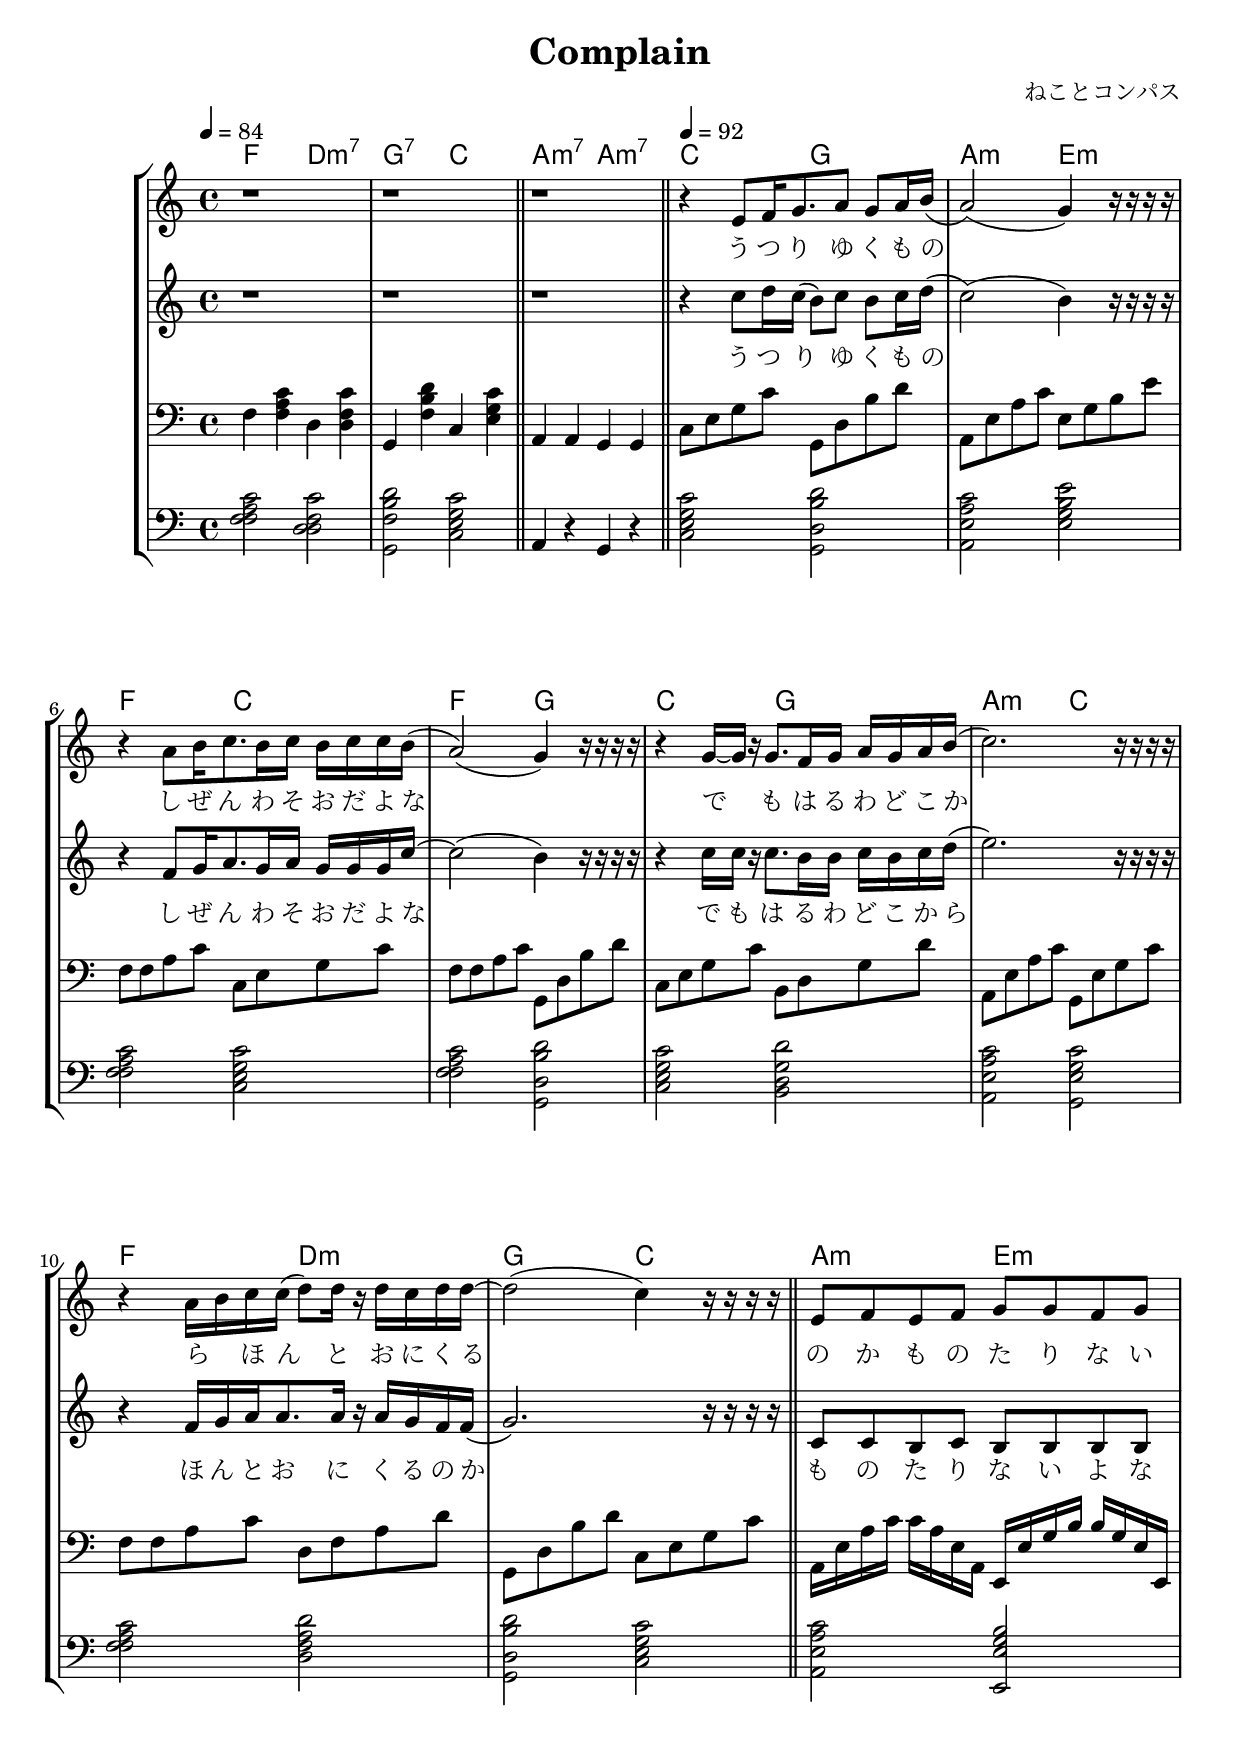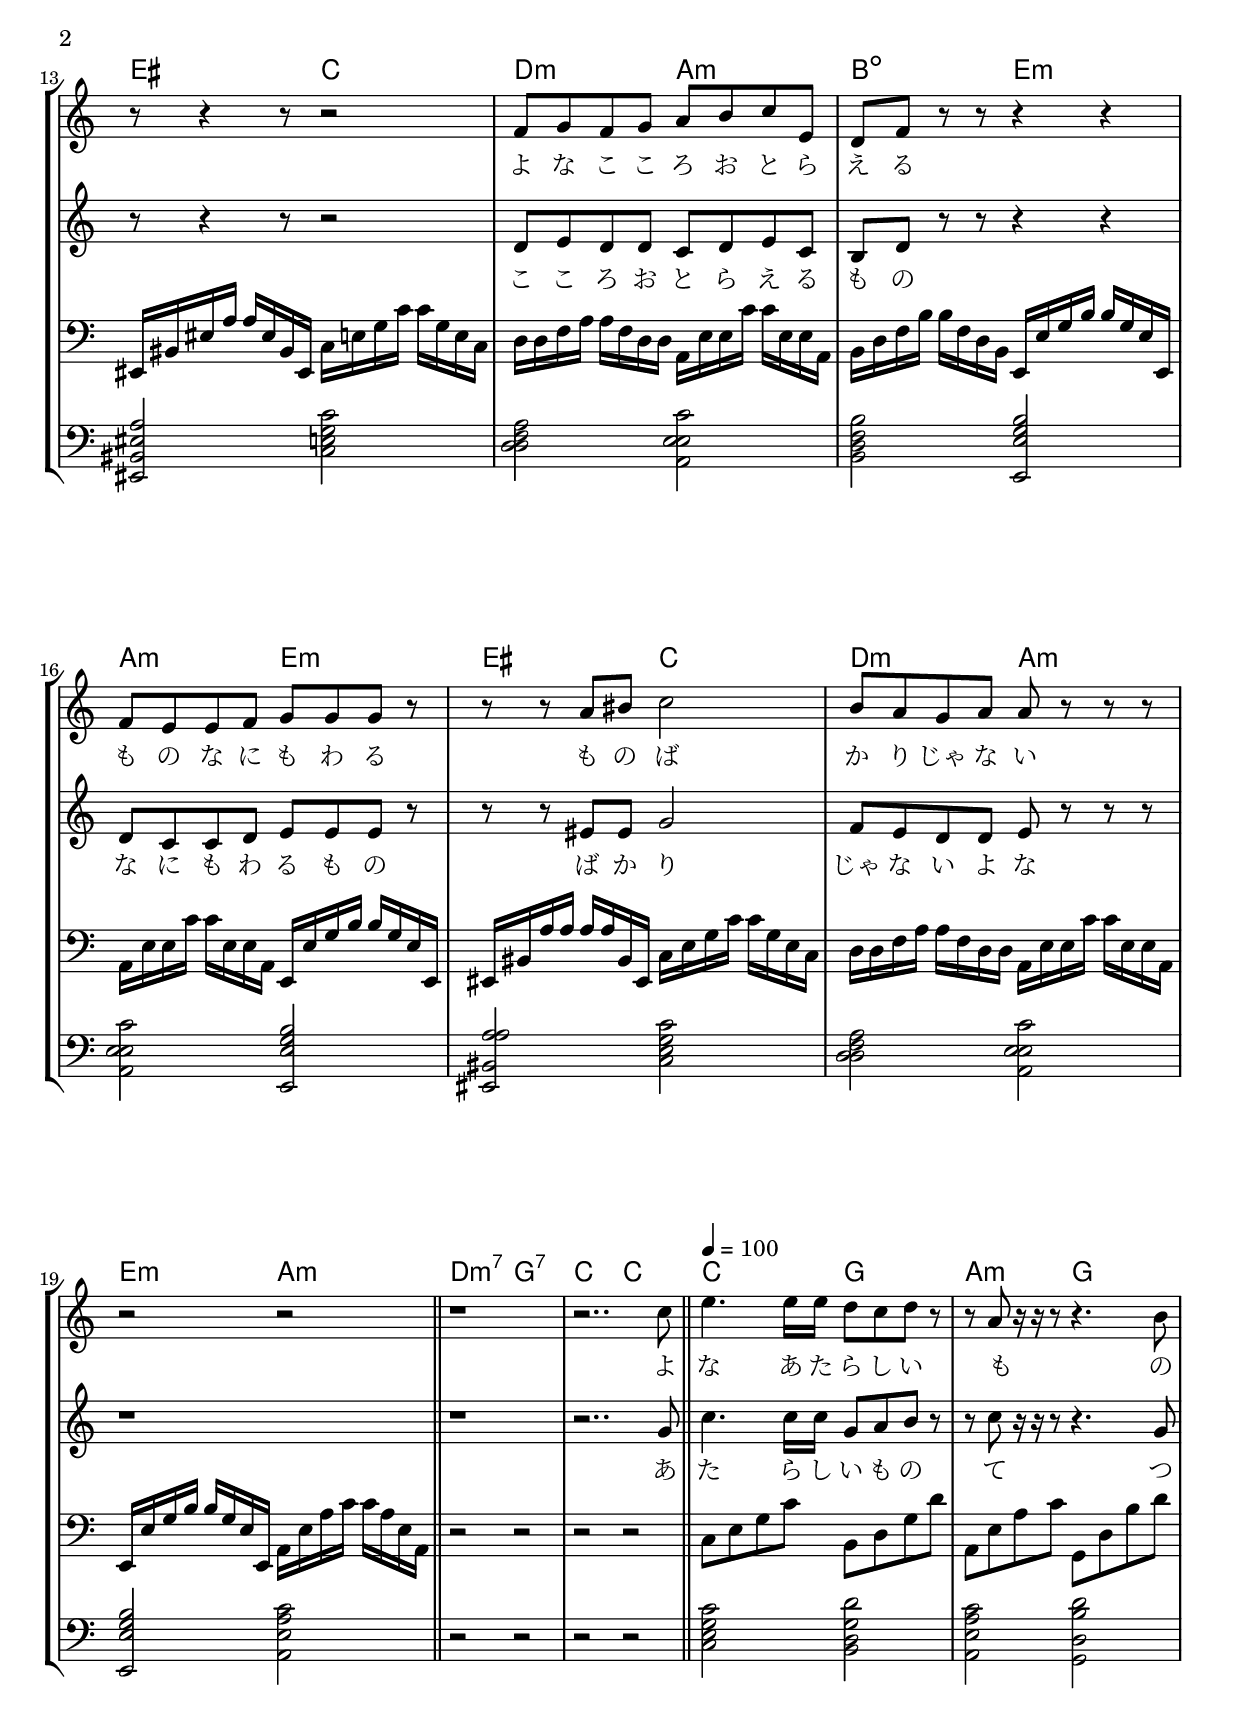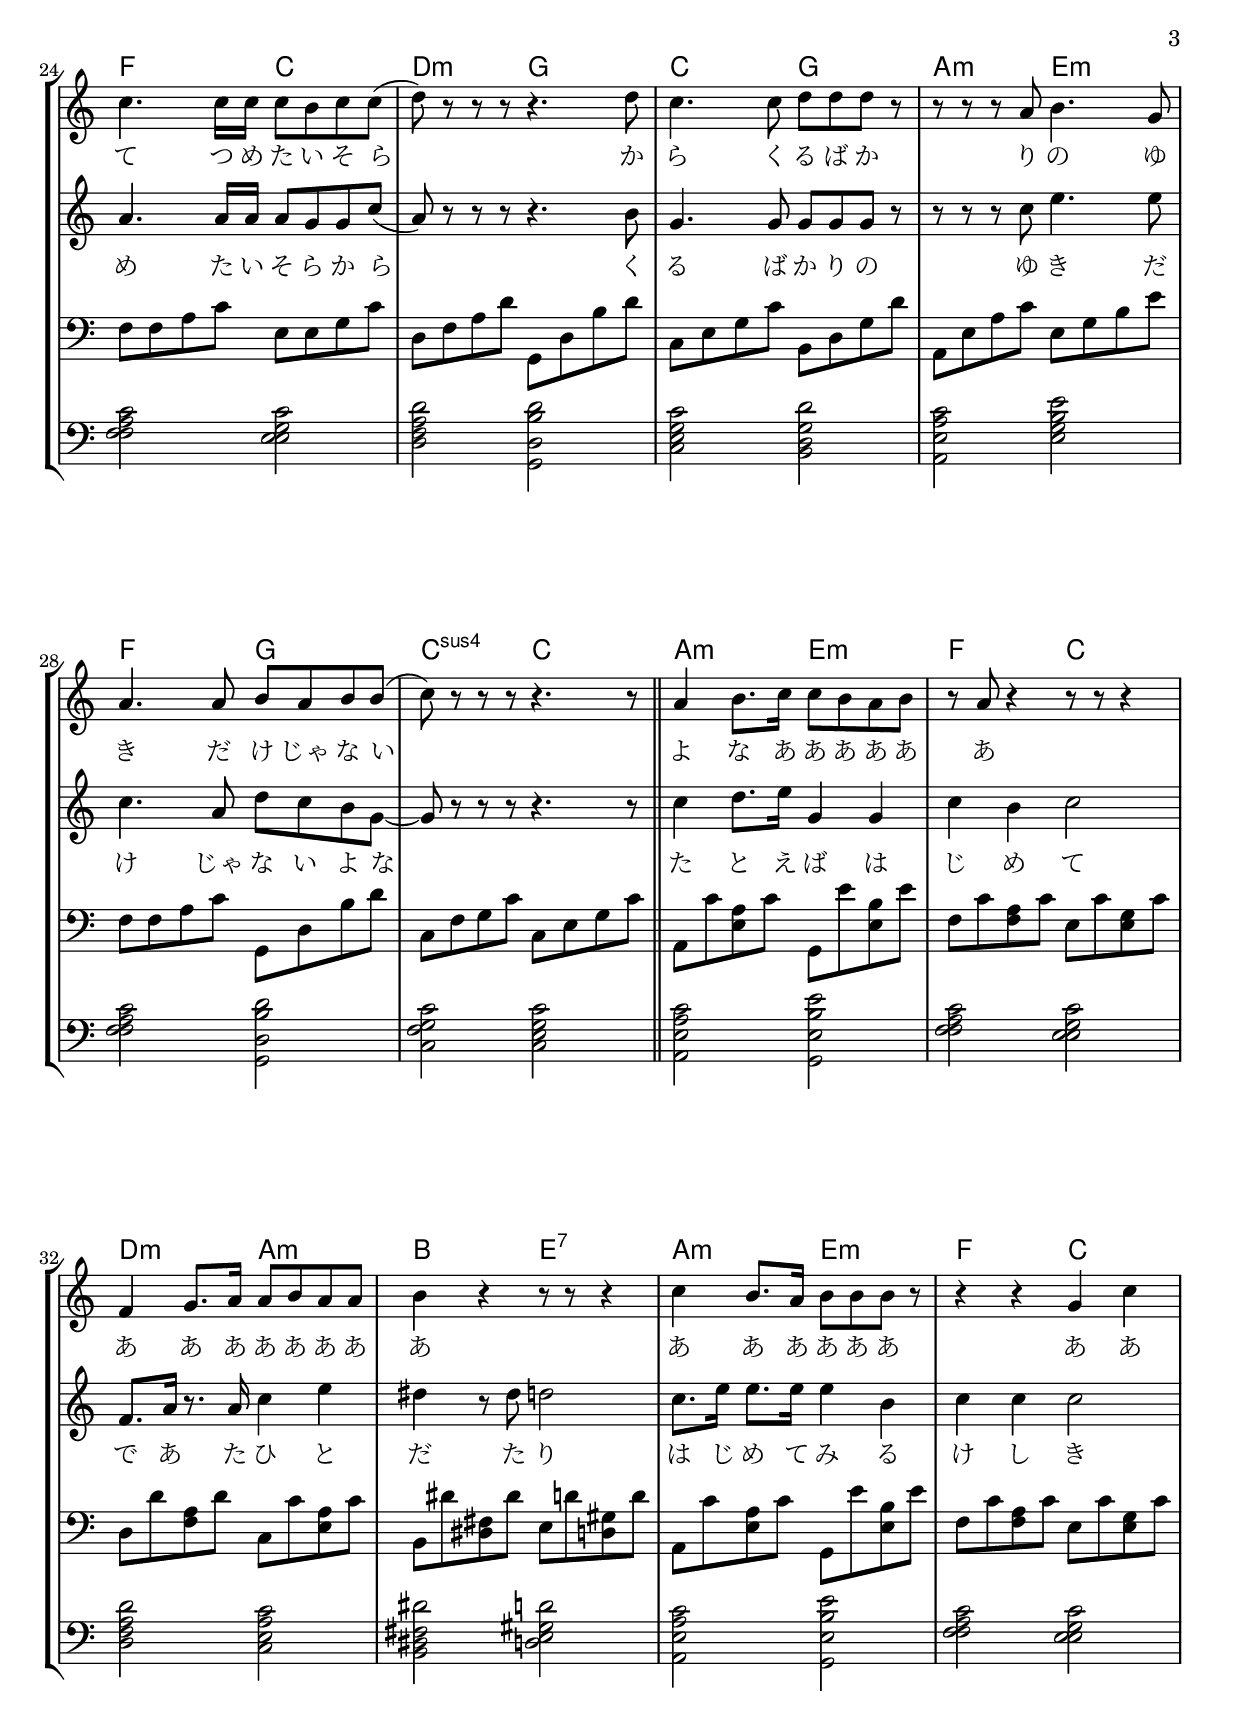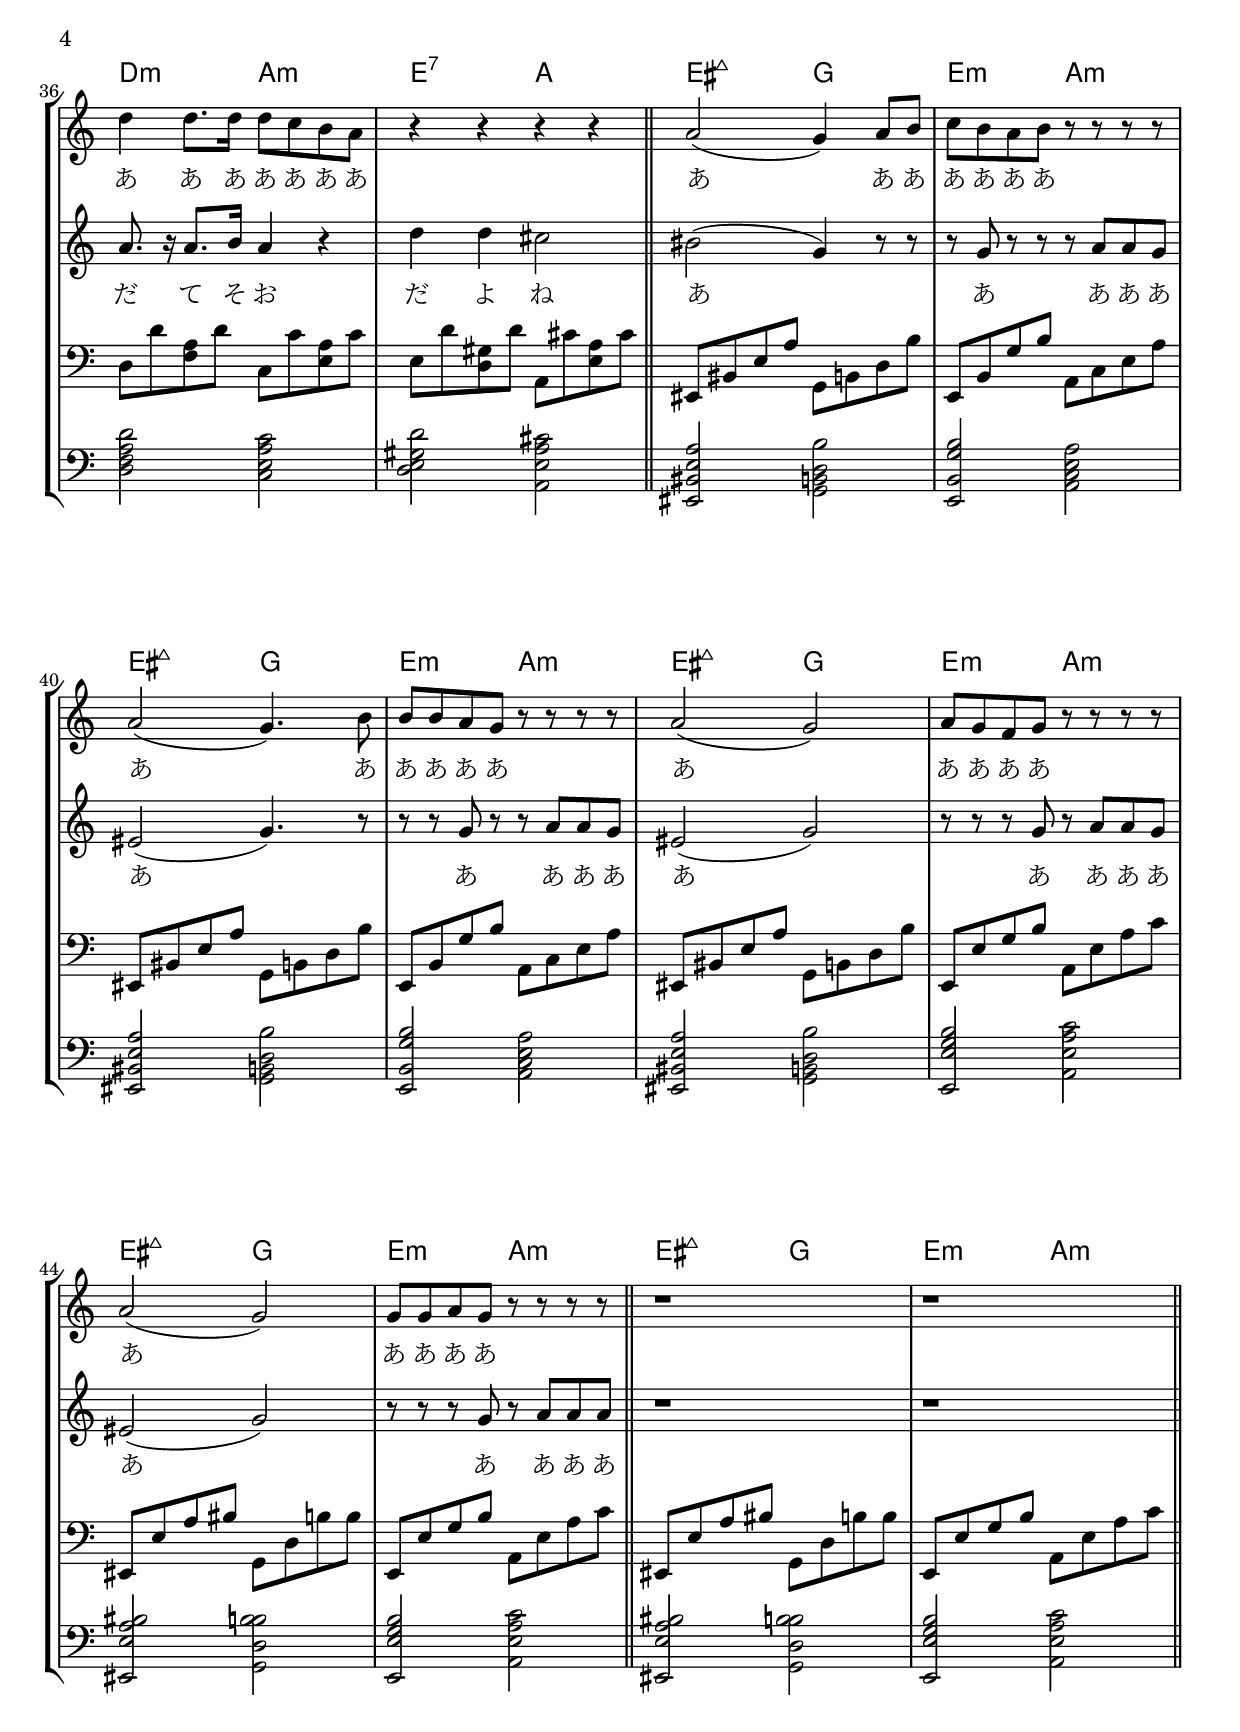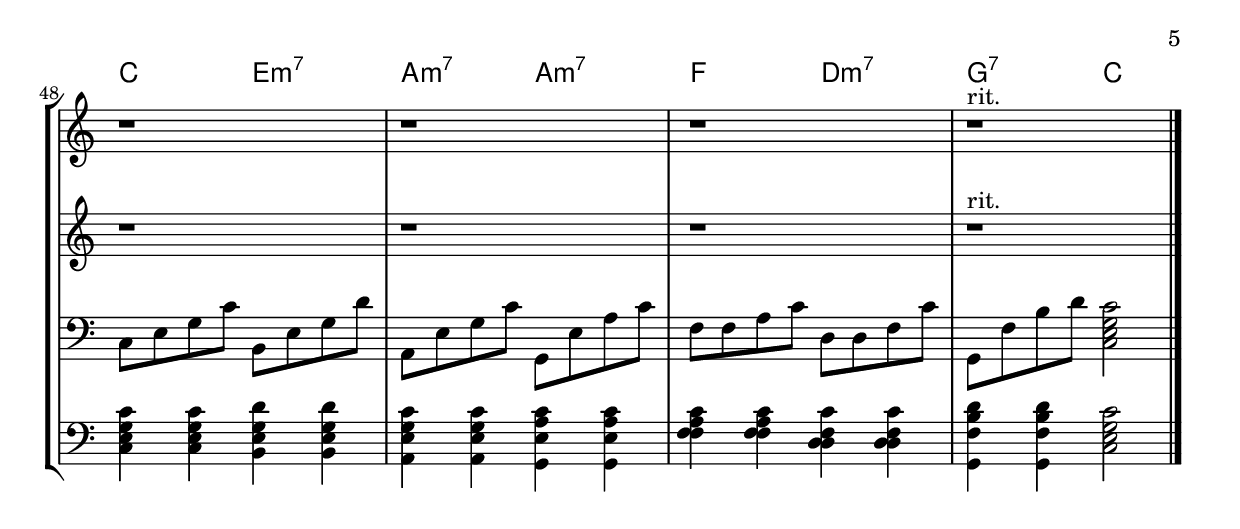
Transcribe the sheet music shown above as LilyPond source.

\version "2.12.1"

\header {
	title = \markup {Complain}
	composer = \markup \center-column {ねことコンパス}
}

harmony = \chordmode {
	f2 d:min7 g:7 c 

	a:min7 a:min7 

	c g a:m e:m f c f g c g a:m c f d:m g c 

	a:m e:m eis c d:m a:m b:dim e:m a:m e:m eis c d:m a:m e:m a:m 

	d:min7 g:7 c c 

	c g a:m g f c d:m g c g a:m e:m f g c:sus4 c 

	a:m e:m f c d:m a:m b e:7 a:m e:m f c d:m a:m e:7 a 

	eis:maj7 g e:m a:m eis:maj7 g e:m a:m eis:maj7 g e:m a:m eis:maj7 g e:m a:m 

	eis:maj7 g e:m a:m 

	c e:min7 a:min7 a:min7 f d:min7 g:7 c 
}

melody = {
	\key c \major
	\tempo 4 = 84
	r1 | r1   
	r1   
	\set Staff.midiInstrument = #"mmi0.45"
		\tempo 4 = 92
r4 e'8  f'16  g'8.  a'8  g'8  a'16  b'16 
	(a'2)  (g'4)  r16  r16  r16  r16 
	r4  a'8  b'16  c''8.  b'16  c''16  b'16  c''16  c''16  b'16 
	(a'2)  (g'4)  r16  r16  r16  r16~ 
	r4  g'16  g'16  r16  g'8.  f'16  g'16  a'16  g'16  a'16  b'16 
	(c''2.)  r16  r16  r16  r16~ 
	r4  a'16  b'16  c''16  c''16  (d''8)  d''16  r16  d''16  c''16  d''16  d''16~ 
	d''2  (c''4)  r16  r16  r16  r16
	\set Staff.midiInstrument = #"mmi0.45"
	e'8  f'8  e'8  f'8  g'8  g'8  f'8  g'8 
	r8  r4  r8  r2 
	f'8  g'8  f'8  g'8  a'8  b'8  c''8  e'8 
	d'8  f'8  r8  r8  r4  r4 
	f'8  e'8  e'8  f'8  g'8  g'8  g'8  r8 
	r8  r8  a'8  bis'8  c''2 
	b'8  a'8  g'8  a'8  a'8  r8  r8  r8 
	r2  r2
	r1 | r2.. 
	\set Staff.midiInstrument = #"mmi0.45"
	c''8 
		\tempo 4 = 100
e''4.  e''16  e''16  d''8  c''8  d''8  r8~ 
	r8  a'8  r16  r16  r8  r4.  b'8 
	c''4.  c''16  c''16  c''8  b'8  c''8  c''8 
	(d''8)  r8  r8  r8  r4.  d''8 
	c''4.  c''8  d''8  d''8  d''8  r8 
	r8  r8  r8  a'8  b'4.  g'8 
	a'4.  a'8  b'8  a'8  b'8  b'8 
	(c''8)  r8  r8  r8  r4.  	r8 	\set Staff.midiInstrument = #"FX 4 (atmosphere)"
	a'4  b'8.  c''16  c''8  b'8  a'8  b'8 
	r8  a'8  r4  r8  r8  r4 
	f'4  g'8.  a'16  a'8  b'8  a'8  a'8 
	b'4  r4  r8  r8  r4 
	c''4  b'8.  a'16  b'8  b'8  b'8  r8 
	r4  r4  g'4  c''4 
	d''4  d''8.  d''16  d''8  c''8  b'8  a'8 
	r4  r4  r4  r4
	\set Staff.midiInstrument = #"Pad 4 (choir)"
	a'2  (g'4)  a'8  b'8 
	c''8  b'8  a'8  b'8  r8  r8  r8  r8 
	a'2  (g'4.)  b'8 
	b'8  b'8  a'8  g'8  r8  r8  r8  r8 
	a'2  (g'2) 
	a'8  g'8  f'8  g'8  r8  r8  r8  r8 
	a'2  (g'2) 
	g'8  g'8  a'8  g'8  r8  r8  r8  r8
	r1 | r1   
	r1 | r1 | r1 | r1^"rit." \bar "|."
}

words = \lyricmode {
	
	
	う  つ  り  ゆ  く  も  の  し  ぜ  ん  わ  そ  お  だ  よ  な  で  も  は  る  わ  ど  こ  か  ら  ほ  ん  と  お  に  く  る  の  か  
	も  の  た  り  な  い  よ  な  こ  こ  ろ  お  と  ら  え  る  も  の  な  に  も  わ  る  も  の  ば  か  り  じゃ  な  い  よ  な  
	
	あ  た  ら  し  い  も  の  て  つ  め  た  い  そ  ら  か  ら  く  る  ば  か  り  の  ゆ  き  だ  け  じゃ  な  い  よ  な  
	あ  あ  あ  あ  あ  あ  あ  あ  あ  あ  あ  あ  あ  あ  あ  あ  あ  あ  あ  あ  あ  あ  あ  あ  あ  あ  あ  あ  あ  あ  あ  
	あ  あ  あ  あ  あ  あ  あ  あ  あ  あ  あ  あ  あ  あ  あ  あ  あ  あ  あ  あ  あ  あ  あ  
	
	
}

secondmelody = {
	\key c \major
	\tempo 4 = 84
	r1 | r1   
	r1   
	\set Staff.midiInstrument = #"fss0.35"
		\tempo 4 = 92
r4 c''8  d''16  c''16  (b'8)  c''8  b'8  c''16  d''16 
	(c''2)  (b'4)  r16  r16  r16  r16 
	r4  f'8  g'16  a'8.  g'16  a'16  g'16  g'16  g'16  c''16~ 
	c''2  (b'4)  r16  r16  r16  r16 
	r4  c''16  c''16  r16  c''8.  b'16  b'16  c''16  b'16  c''16  d''16 
	(e''2.)  r16  r16  r16  r16 
	r4  f'16  g'16  a'16  a'8.  a'16  r16  a'16  g'16  f'16  f'16 
	(g'2.)  r16  r16  r16  r16
	\set Staff.midiInstrument = #"fss0.35"
	c'8  c'8  b8  c'8  b8  b8  b8  b8 
	r8  r4  r8  r2 
	d'8  e'8  d'8  d'8  c'8  d'8  e'8  c'8 
	b8  d'8  r8  r8  r4  r4 
	d'8  c'8  c'8  d'8  e'8  e'8  e'8  r8 
	r8  r8  eis'8  eis'8  g'2 
	f'8  e'8  d'8  d'8  e'8  r8  r8  r8 
	r1
	r1 | r2.. 
	\set Staff.midiInstrument = #"fss0.35"
	g'8 
		\tempo 4 = 100
c''4.  c''16  c''16  g'8  a'8  b'8  r8 
	r8  c''8  r16  r16  r8  r4.  g'8 
	a'4.  a'16  a'16  a'8  g'8  g'8  c''8 
	(a'8)  r8  r8  r8  r4.  b'8 
	g'4.  g'8  g'8  g'8  g'8  r8 
	r8  r8  r8  c''8  e''4.  e''8 
	c''4.  a'8  d''8  c''8  b'8  g'8~ 
	g'8  r8  r8  r8  r4.  	r8 	\set Staff.midiInstrument = #"fss0.35"
	c''4  d''8.  e''16  g'4  g'4 
	c''4  b'4  c''2 
	f'8.  a'16  r8.  a'16  c''4  e''4 
	dis''4  r8  dis''8  d''2 
	c''8.  e''16  e''8.  e''16  e''4  b'4 
	c''4  c''4  c''2 
	a'8.  r16  a'8.  b'16  a'4  r4 
	d''4  d''4  cis''2
	\set Staff.midiInstrument = #"Pad 4 (choir)"
	bis'2  (g'4)  r8  r8 
	r8  g'8  r8  r8  r8  a'8  a'8  g'8 
	eis'2  (g'4.)  r8 
	r8  r8  g'8  r8  r8  a'8  a'8  g'8 
	eis'2  (g'2) 
	r8  r8  r8  g'8  r8  a'8  a'8  g'8 
	eis'2  (g'2) 
	r8  r8  r8  g'8  r8  a'8  a'8  a'8
	r1 | r1   
	r1 | r1 | r1 | r1^"rit." \bar "|."
}

secondwords = \lyricmode {
	
	
	う  つ  り  ゆ  く  も  の  し  ぜ  ん  わ  そ  お  だ  よ  な  で  も  は  る  わ  ど  こ  か  ら  ほ  ん  と  お  に  く  る  の  か  
	も  の  た  り  な  い  よ  な  こ  こ  ろ  お  と  ら  え  る  も  の  な  に  も  わ  る  も  の  ば  か  り  じゃ  な  い  よ  な  
	
	あ  た  ら  し  い  も  の  て  つ  め  た  い  そ  ら  か  ら  く  る  ば  か  り  の  ゆ  き  だ  け  じゃ  な  い  よ  な  
	た  と  え  ば  は  じ  め  て  で  あ  た  ひ  と  だ  た  り  は  じ  め  て  み  る  け  し  き  だ  て  そ  お  だ  よ  ね  
	あ  あ  あ  あ  あ  あ  あ  あ  あ  あ  あ  あ  あ  あ  あ  あ  あ  あ  あ  あ  
	
	
}

tempochange = {
	\tempo 4 = 84
	r1 | r1 \bar "||"
	\tempo 4 = 84
	r1 \bar "||"
	\tempo 4 = 92
	r1 | r1 | r1 | r1 | r1 | r1 | r1 | r1 \bar "||"
	\tempo 4 = 92
	r1 | r1 | r1 | r1 | r1 | r1 | r1 | r1 \bar "||"
	\tempo 4 = 92
	r1 | r1 \bar "||"
	\tempo 4 = 100
	r1 | r1 | r1 | r1 | r1 | r1 | r1 | r1 \bar "||"
	\tempo 4 = 100
	r1 | r1 | r1 | r1 | r1 | r1 | r1 | r1 \bar "||"
	\tempo 4 = 100
	r1 | r1 | r1 | r1 | r1 | r1 | r1 | r1 \bar "||"
	\tempo 4 = 100
	r1 | r1 \bar "||"
	\tempo 4 = 100
	r1 | r1 | r1 | \tempo 4 = 75 r2 \tempo 4 = 66 r2 \bar "|."
}

mainacc = {
	\clef bass
	\set Staff.midiInstrument = #"Viola"
	\key c \major
	\tempo 4 = 84
	f4 <f a c'>4
	d4 <d f c'>4
	g,4 <f b d'>4
	c4 <e g c'>4
	\bar "||"

	\set Staff.midiInstrument = #"Acoustic grand"
	a,4 a,4
	g,4 g,4
	\bar "||"

	\set Staff.midiInstrument = #"Cello"
	\tempo 4 = 92
	c8 e8 g8 c'8
	g,8 d8 b8 d'8
	a,8 e8 a8 c'8
	e8 g8 b8 e'8
	f8 f8 a8 c'8
	c8 e8 g8 c'8
	f8 f8 a8 c'8
	g,8 d8 b8 d'8
	c8 e8 g8 c'8
	b,8 d8 g8 d'8
	a,8 e8 a8 c'8
	g,8 e8 g8 c'8
	f8 f8 a8 c'8
	d8 f8 a8 d'8
	g,8 d8 b8 d'8
	c8 e8 g8 c'8
	\bar "||"

	\set Staff.midiInstrument = #"Acoustic Guitar (steel)"
	a,16 e a c' c' a e a,
	e,16 e g b b g e e,
	eis,16 bis, eis a a eis bis, eis,
	c16 e g c' c' g e c
	d16 d f a a f d d
	a,16 e e c' c' e e a,
	b,16 d f b b f d b,
	e,16 e g b b g e e,
	a,16 e e c' c' e e a,
	e,16 e g b b g e e,
	eis,16 bis, a a a a bis, eis,
	c16 e g c' c' g e c
	d16 d f a a f d d
	a,16 e e c' c' e e a,
	e,16 e g b b g e e,
	a,16 e a c' c' a e a,
	\bar "||"

	\set Staff.midiInstrument = #"Acoustic grand"
	r2
	r2
	r2
	r2
	\bar "||"

	\set Staff.midiInstrument = #"Electric Grand"
	\tempo 4 = 100
	c8 e8 g8 c'8
	b,8 d8 g8 d'8
	a,8 e8 a8 c'8
	g,8 d8 b8 d'8
	f8 f8 a8 c'8
	e8 e8 g8 c'8
	d8 f8 a8 d'8
	g,8 d8 b8 d'8
	c8 e8 g8 c'8
	b,8 d8 g8 d'8
	a,8 e8 a8 c'8
	e8 g8 b8 e'8
	f8 f8 a8 c'8
	g,8 d8 b8 d'8
	c8 f8 g8 c'8
	c8 e8 g8 c'8
	\bar "||"

	\set Staff.midiInstrument = #"Electric Grand"
	a,8 c' <e a> c'
	g,8 e' <e b> e'
	f8 c' <f a> c'
	e8 c' <e g> c'
	d8 d' <f a> d'
	c8 c' <e a> c'
	b,8 dis' <dis fis> dis'
	e8 d' <d gis> d'
	a,8 c' <e a> c'
	g,8 e' <e b> e'
	f8 c' <f a> c'
	e8 c' <e g> c'
	d8 d' <f a> d'
	c8 c' <e a> c'
	e8 d' <d gis> d'
	a,8 cis' <e a> cis'
	\bar "||"

	\set Staff.midiInstrument = #"Acoustic grand"
	eis,8 bis,8 e8 a8
	g,8 b,8 d8 b8
	e,8 b,8 g8 b8
	a,8 c8 e8 a8
	eis,8 bis,8 e8 a8
	g,8 b,8 d8 b8
	e,8 b,8 g8 b8
	a,8 c8 e8 a8
	eis,8 bis,8 e8 a8
	g,8 b,8 d8 b8
	e,8 e8 g8 b8
	a,8 e8 a8 c'8
	eis,8 e8 a8 bis8
	g,8 d8 b8 b8
	e,8 e8 g8 b8
	a,8 e8 a8 c'8
	\bar "||"

	\set Staff.midiInstrument = #"Pad 4 (choir)"
	eis,8 e8 a8 bis8
	g,8 d8 b8 b8
	e,8 e8 g8 b8
	a,8 e8 a8 c'8
	\bar "||"

	\set Staff.midiInstrument = #"Lead 8 (bass+lead)"
	c8 e8 g8 c'8
	b,8 e8 g8 d'8
	a,8 e8 g8 c'8
	g,8 e8 a8 c'8
	f8 f8 a8 c'8
	d8 d8 f8 c'8
	g,8 f8 b8 d'8
	<c e g c'>2
	\bar "|."
}

subacc = {
	\clef bass
	\set Staff.midiInstrument = #"Taiko Drum"
	\key c \major
	\tempo 4 = 84
	<f f a c'>2
	<d d f c'>2
	<g, f b d'>2
	<c e g c'>2
	\bar "||"

	\set Staff.midiInstrument = #"Violin"
	a,4 r4
	g,4 r4
	\bar "||"

	\set Staff.midiInstrument = #"Acoustic grand"
	\tempo 4 = 92
	<c e g c'>2
	<g, d b d'>2
	<a, e a c'>2
	<e g b e'>2
	<f f a c'>2
	<c e g c'>2
	<f f a c'>2
	<g, d b d'>2
	<c e g c'>2
	<b, d g d'>2
	<a, e a c'>2
	<g, e g c'>2
	<f f a c'>2
	<d f a d'>2
	<g, d b d'>2
	<c e g c'>2
	\bar "||"

	\set Staff.midiInstrument = #"Acoustic grand"
	<a, e a c'>2
	<e, e g b>2
	<eis, bis, eis a>2
	<c e g c'>2
	<d d f a>2
	<a, e e c'>2
	<b, d f b>2
	<e, e g b>2
	<a, e e c'>2
	<e, e g b>2
	<eis, bis, a a>2
	<c e g c'>2
	<d d f a>2
	<a, e e c'>2
	<e, e g b>2
	<a, e a c'>2
	\bar "||"

	\set Staff.midiInstrument = #"Acoustic grand"
	r2
	r2
	r2
	r2
	\bar "||"

	\set Staff.midiInstrument = #"Electric Guitar (clean)"
	\tempo 4 = 100
	<c e g c'>2
	<b, d g d'>2
	<a, e a c'>2
	<g, d b d'>2
	<f f a c'>2
	<e e g c'>2
	<d f a d'>2
	<g, d b d'>2
	<c e g c'>2
	<b, d g d'>2
	<a, e a c'>2
	<e g b e'>2
	<f f a c'>2
	<g, d b d'>2
	<c f g c'>2
	<c e g c'>2
	\bar "||"

	\set Staff.midiInstrument = #"Acoustic Guitar (steel)"
	<a, e a c'>2
	<g, e b e'>2
	<f f a c'>2
	<e e g c'>2
	<d f a d'>2
	<c e a c'>2
	<b, dis fis dis'>2
	<e d gis d'>2
	<a, e a c'>2
	<g, e b e'>2
	<f f a c'>2
	<e e g c'>2
	<d f a d'>2
	<c e a c'>2
	<e d gis d'>2
	<a, e a cis'>2
	\bar "||"

	\set Staff.midiInstrument = #"Acoustic Guitar (steel)"
	<eis, bis, e a>2
	<g, b, d b>2
	<e, b, g b>2
	<a, c e a>2
	<eis, bis, e a>2
	<g, b, d b>2
	<e, b, g b>2
	<a, c e a>2
	<eis, bis, e a>2
	<g, b, d b>2
	<e, e g b>2
	<a, e a c'>2
	<eis, e a bis>2
	<g, d b b>2
	<e, e g b>2
	<a, e a c'>2
	\bar "||"

	\set Staff.midiInstrument = #"Electric Piano 1"
	<eis, e a bis>2
	<g, d b b>2
	<e, e g b>2
	<a, e a c'>2
	\bar "||"

	\set Staff.midiInstrument = #"FX 5 (brightness)"
	<c e g c'>4 <c e g c'>4
	<b, e g d'>4 <b, e g d'>4
	<a, e g c'>4 <a, e g c'>4
	<g, e a c'>4 <g, e a c'>4
	<f f a c'>4 <f f a c'>4
	<d d f c'>4 <d d f c'>4
	<g, f b d'>4 <g, f b d'>4
	<c e g c'>2
	\bar "|."
}

percA = {
	\drummode {
	r1 |r1 \bar "||"
	r1 \bar "||"
	hh8 hh8 hh8 hh8 hh8 hh8 hh8 hh8  |hh8 hh8 hh8 hh8 hh4 hh8 hh8  |hh8 hh8 hh8 hh8 hh8 hh8 hh8 hh8  |hh8 hh8 hh8 hh2 r8  |hh8 hh8 hh8 hh8 hh8 hh8 hh8 hh8  |hh8 hh8 hh8 hh8 hh4 hh8 hh8  |hh8 hh8 hh8 hh8 hh8 hh8 hh8 hh8  |r8 hh2. r8  \bar "||"
	r1  |r1  |r1  |r1  |r1  |r1  |r1  |r2 r8 hho4 hho8  \bar "||"
	r2 hho2  |r2 hho2  \bar "||"
	cymr4 cymr4 cymr4 cymr4  |cymr4 cymr8 cymr16 cymr16 cymr4 cymr4  |cymr4 cymr4 cymr4 cymr4  |cymr4 cymr2.  |cymr4 cymr4 cymr4 cymr4  |cymr4 cymr8 cymr16 cymr16 cymr4 cymr4  |cymr4 cymr4 cymr4 cymr4  |cymr4 cymr2.  \bar "||"
	hh8 hh8 hh8 hh8 hh8 hh8 hh8 hh8  |hh8 hh8 hh8 hh8 hh4 hh8 hh8  |hh8 hh8 hh8 hh8 hh8 hh8 hh8 hh8  |hh8 hh8 hh8 hh2 r8  |hh8 hh8 hh8 hh8 hh8 hh8 hh8 hh8  |hh8 hh8 hh8 hh8 hh4 hh8 hh8  |hh8 hh8 hh8 hh8 hh8 hh8 hh8 hh8  |r8 hh2. r8  \bar "||"
	cymr4 cymr4 cymr4 cymr4  |cymr4 cymr8 cymr16 cymr16 cymr4 cymr4  |cymr4 cymr4 cymr4 cymr4  |cymr4 cymr2.  |cymr4 cymr4 cymr4 cymr4  |cymr4 cymr8 cymr16 cymr16 cymr4 cymr4  |cymr4 cymr4 cymr4 cymr4  |cymr4 cymr2.  \bar "||"
	r1  |r2 r8 hho4 hho8  \bar "||"
	r1  |r1  |r1  |r2 r8 hho4 hho8  \bar "|."
	}
}

percB = {
	\drummode {
	r1 |r1 \bar "||"
	r1 \bar "||"
	r4 sn8. sn8 sn8. sn8. sn16  |r4 sn8. sn8 sn8. sn4  |r4 sn8. sn8 sn8. sn8. sn16  |r8 sn8 sn4 sn8 sn16 sn8 sn8 sn16  |r4 sn8. sn8 sn8. sn8. sn16  |r4 sn8. sn8 sn8. sn4  |r4 sn8. sn8 sn8. sn8. sn16  |r4 sn2 sn4  \bar "||"
	r4. hhp2 hhp8  |r4. hhp2 hhp8  |r4. hhp2 hhp8  |r4. hhp2 hhp8  |r4. hhp2 hhp8  |r4. hhp2 hhp8  |r4. hhp2 hhp8  |hhp4 hhp4 hhp4 hhp4  \bar "||"
	r8 hh16 hh16 hh8 hh16 hh8. hh16 hh16 hh8 hh16 hh16  |hh8 hh16 hh16 hh8 hh16 hh8 hh4. r16  \bar "||"
	r2 sn2  |r2 sn2  |r2 sn2  |r8 sn8 sn2.  |r2 sn2  |r2 sn2  |r2 sn2  |r8 sn8 sn2.  \bar "||"
	r4 sn8. sn8 sn8. sn8. sn16  |r4 sn8. sn8 sn8. sn4  |r4 sn8. sn8 sn8. sn8. sn16  |r8 sn8 sn4 sn8 sn16 sn8 sn8 sn16  |r4 sn8. sn8 sn8. sn8. sn16  |r4 sn8. sn8 sn8. sn4  |r4 sn8. sn8 sn8. sn8. sn16  |r4 sn2 sn4  \bar "||"
	r2 sn2  |r2 sn2  |r2 sn2  |r8 sn8 sn2.  |r2 sn2  |r2 sn2  |r2 sn2  |r8 sn8 sn2.  \bar "||"
	r4. hhp2 hhp8  |hhp4 hhp4 hhp4 hhp4  \bar "||"
	r4. hhp2 hhp8  |r4. hhp2 hhp8  |r4. hhp2 hhp8  |hhp4 hhp4 hhp4 hhp4  \bar "|."
	}
}

percC = {
	\drummode {
	r1 |r1 \bar "||"
	r1 \bar "||"
	bd8 bd4 bd2 bd8  |bd8 bd2 bd4.  |bd8 bd4 bd2 bd8  |bd4 r16 bd8. bd2  |bd8 bd4 bd2 bd8  |bd8 bd2 bd4.  |bd8 bd4 bd2 bd8  |bd8 bd4. bd4. bd8  \bar "||"
	hh4 hh4 hh4 hh4  |hh4 hh4 hh4 hh4  |hh4 hh4 hh4 hh4  |hh4 hh4 hh4 hh4  |hh4 hh4 hh4 hh4  |hh4 hh4 hh4 hh4  |hh4 hh4 hh4 hh4  |r4. hh2 r8  \bar "||"
	r4 sn2 sn4  |r4 sn4. sn16 sn8 sn16 sn16 sn16  \bar "||"
	bd2. r8 bd8  |bd2. r8 bd8  |bd2. r8 bd8  |bd4. bd8 bd4. bd8  |bd2. r8 bd8  |bd2. r8 bd8  |bd2. r8 bd8  |bd2 r8 bd4.  \bar "||"
	bd8 bd4 bd2 bd8  |bd8 bd2 bd4.  |bd8 bd4 bd2 bd8  |bd4 r16 bd8. bd2  |bd8 bd4 bd2 bd8  |bd8 bd2 bd4.  |bd8 bd4 bd2 bd8  |bd8 bd4. bd4. bd8  \bar "||"
	bd2. r8 bd8  |bd2. r8 bd8  |bd2. r8 bd8  |bd4. bd8 bd4. bd8  |bd2. r8 bd8  |bd2. r8 bd8  |bd2. r8 bd8  |bd2 r8 bd4.  \bar "||"
	hh4 hh4 hh4 hh4  |r4. hh2 r8  \bar "||"
	hh4 hh4 hh4 hh4  |hh4 hh4 hh4 hh4  |hh4 hh4 hh4 hh4  |r4. hh2 r8  \bar "|."
	}
}

percD = {
	\drummode {
	r1 |r1 \bar "||"
	r1 \bar "||"
	r1  |r2 r8 hho4.  |r1  |r4. r16 hho2 r16  |r1  |r2 r8 hho4.  |r1  |r4. r16 hho2 r16  \bar "||"
	bd2. r8 bd8  |bd8. bd8. bd2 bd8  |bd2. r8 bd8  |bd8. bd8. bd2 bd8  |bd2. r8 bd8  |bd8. bd8. bd2 bd8  |bd2. r8 bd8  |bd8. bd4. r16 bd4 bd8  \bar "||"
	bd8 bd4 bd4 r16 bd8. bd8  |bd4. bd8. bd4. r16  \bar "||"
	r1 |r1 |r1 |r2 r8 tommh8 tommh4  |r1 |r1 |r1 |r8. tommh8. tommh2 r8  \bar "||"
	r1  |r2 r8 hho4.  |r1  |r4. r16 hho2 r16  |r1  |r2 r8 hho4.  |r1  |r4. r16 hho2 r16  \bar "||"
	r1 |r1 |r1 |r2 r8 tommh8 tommh4  |r1 |r1 |r1 |r8. tommh8. tommh2 r8  \bar "||"
	bd2. r8 bd8  |bd8. bd4. r16 bd4 bd8  \bar "||"
	bd2. r8 bd8  |bd8. bd8. bd2 bd8  |bd2. r8 bd8  |bd8. bd4. r16 bd4 bd8  \bar "|."
	}
}

percE = {
	\drummode {
	r1 |r1 \bar "||"
	r1 \bar "||"
	r1 |r1 |r1 |r1 |r1 |r1 |r1 |cymc1  \bar "||"
	r1 | r1 | r1 | r1 | r1 | r1 | r1 | r1 \bar "||"
	cymc1  |r2. cymc4  \bar "||"
	r1 |r1 |r1 |r2. r8 toml8  |r1 |r1 |r1 |r2. toml8 toml8  \bar "||"
	r1 |r1 |r1 |r1 |r1 |r1 |r1 |cymc1  \bar "||"
	r1 |r1 |r1 |r2. r8 toml8  |r1 |r1 |r1 |r2. toml8 toml8  \bar "||"
	r1 | r1 \bar "||"
	r1 | r1 | r1 | r1 \bar "|."
	}
}

percF = {
	\drummode {
	r1 | r1 \bar "||"
	r1 \bar "||"
	r1 |r1 |r1 |r1 |r1 |r1 |r1 |r4 r16 tommh16 tommh4. tommh4  \bar "||"
	r1 | r1 | r1 | r1 | r1 | r1 | r1 | r1 \bar "||"
	r1 | r1 \bar "||"
	r1 |r1 |r1 |r1 |r1 |r1 |r1 |hho1  \bar "||"
	r1 |r1 |r1 |r1 |r1 |r1 |r1 |r4 r16 tommh16 tommh4. tommh4  \bar "||"
	r1 |r1 |r1 |r1 |r1 |r1 |r1 |hho1  \bar "||"
	r1 | r1 \bar "||"
	r1 | r1 | r1 | r1 \bar "|."
	}
}

percG = {
	\drummode {
	r1 | r1 \bar "||"
	r1 \bar "||"
	r1 |r1 |r1 |r1 |r1 |r1 |r1 |r4. r16 tomml4. tomml8.  \bar "||"
	r1 | r1 | r1 | r1 | r1 | r1 | r1 | r1 \bar "||"
	r1 | r1 \bar "||"
	r1 | r1 | r1 | r1 | r1 | r1 | r1 | r1 \bar "||"
	r1 |r1 |r1 |r1 |r1 |r1 |r1 |r4. r16 tomml4. tomml8.  \bar "||"
	r1 | r1 | r1 | r1 | r1 | r1 | r1 | r1 \bar "||"
	r1 | r1 \bar "||"
	r1 | r1 | r1 | r1 \bar "|."
	}
}

percH = {
	\drummode {
	r1 | r1 \bar "||"
	r1 \bar "||"
	r1 |r1 |r1 |r1 |r1 |r1 |r1 |r2 r16 toml8 toml4 r16  \bar "||"
	r1 | r1 | r1 | r1 | r1 | r1 | r1 | r1 \bar "||"
	r1 | r1 \bar "||"
	r1 | r1 | r1 | r1 | r1 | r1 | r1 | r1 \bar "||"
	r1 |r1 |r1 |r1 |r1 |r1 |r1 |r2 r16 toml8 toml4 r16  \bar "||"
	r1 | r1 | r1 | r1 | r1 | r1 | r1 | r1 \bar "||"
	r1 | r1 \bar "||"
	r1 | r1 | r1 | r1 \bar "|."
	}
}

percI = {
	\drummode {
	r1 | r1 \bar "||"
	r1 \bar "||"
	r1 |r1 |r1 |r1 |r1 |r1 |r1 |r2 r8 tomfh4 tomfh8  \bar "||"
	r1 | r1 | r1 | r1 | r1 | r1 | r1 | r1 \bar "||"
	r1 | r1 \bar "||"
	r1 | r1 | r1 | r1 | r1 | r1 | r1 | r1 \bar "||"
	r1 |r1 |r1 |r1 |r1 |r1 |r1 |r2 r8 tomfh4 tomfh8  \bar "||"
	r1 | r1 | r1 | r1 | r1 | r1 | r1 | r1 \bar "||"
	r1 | r1 \bar "||"
	r1 | r1 | r1 | r1 \bar "|."
	}
}

\score {
	<<
		\new StaffGroup <<
			\new ChordNames {\harmony}
			\new Voice = "melody" {\melody}
			\new Lyrics \lyricsto "melody" \words
			\new Voice = "secondmelody" {\secondmelody}
			\new Lyrics \lyricsto "secondmelody" \secondwords
			\new Staff = "mainacc" {\mainacc}
			\new Staff = "subacc" {\subacc}
		>>
	>>
	\layout { }
}
